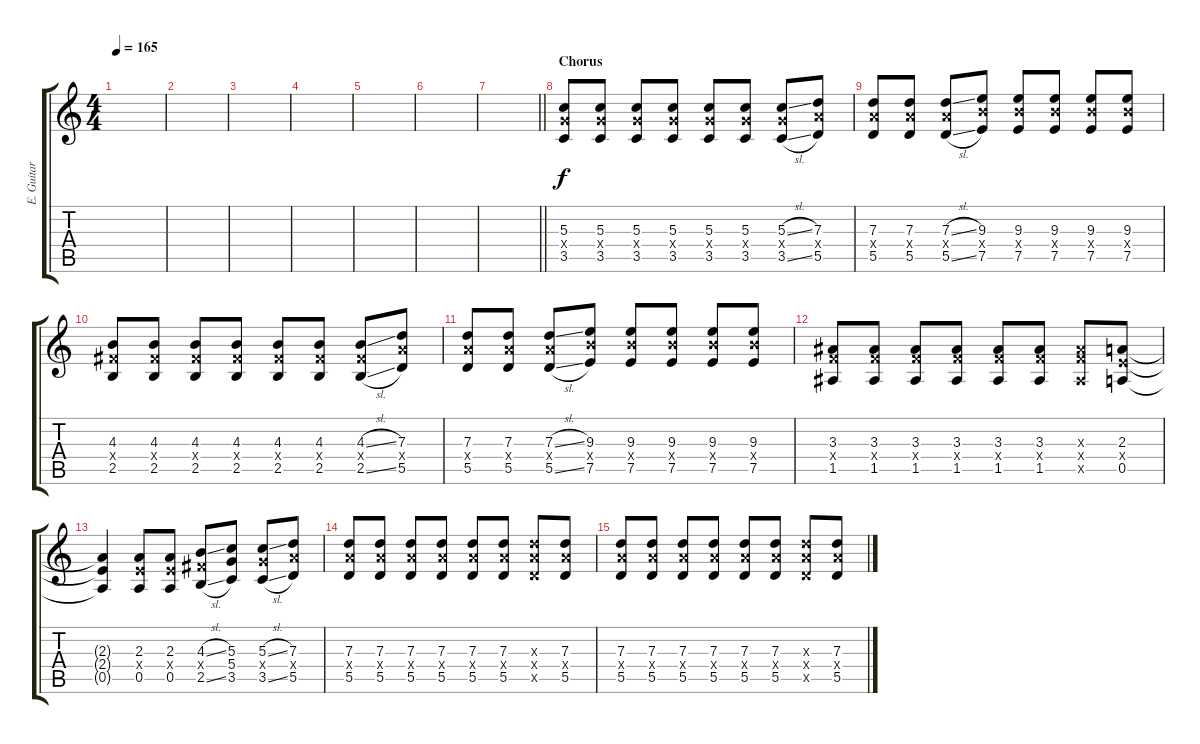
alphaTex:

\track ("E. Guitar I" "E. Guitar ") {instrument distortionguitar}
\staff {score tabs}
\tuning (E4 B3 G3 D3 A2 E2) {hide}
\ts (4 4)
\tempo 165
\clef g2
\ks c
|
|
|
|
|
|
\barLineRight lightlight
|
\section ("" "Chorus")
(5.3 5.4{x} 3.5).8 (5.3 5.4{x} 3.5).8 (5.3 5.4{x} 3.5).8 (5.3 5.4{x} 3.5).8 (5.3 5.4{x} 3.5).8 (5.3 5.4{x} 3.5).8 (5.3{sl} 5.4{x} 3.5{sl}).8 (7.3 7.4{x} 5.5).8 |
(7.3 7.4{x} 5.5).8 (7.3 7.4{x} 5.5).8 (7.3{sl} 7.4{x} 5.5{sl}).8 (9.3 9.4{x} 7.5).8 (9.3 9.4{x} 7.5).8 (9.3 9.4{x} 7.5).8 (9.3 9.4{x} 7.5).8 (9.3 9.4{x} 7.5).8 |
(4.3 4.4{x} 2.5).8 (4.3 4.4{x} 2.5).8 (4.3 4.4{x} 2.5).8 (4.3 4.4{x} 2.5).8 (4.3 4.4{x} 2.5).8 (4.3 4.4{x} 2.5).8 (4.3{sl} 4.4{x} 2.5{sl}).8 (7.3 7.4{x} 5.5).8 |
(7.3 7.4{x} 5.5).8 (7.3 7.4{x} 5.5).8 (7.3{sl} 7.4{x} 5.5{sl}).8 (9.3 9.4{x} 7.5).8 (9.3 9.4{x} 7.5).8 (9.3 9.4{x} 7.5).8 (9.3 9.4{x} 7.5).8 (9.3 9.4{x} 7.5).8 |
(3.3 3.4{x} 1.5).8 (3.3 3.4{x} 1.5).8 (3.3 3.4{x} 1.5).8 (3.3 3.4{x} 1.5).8 (3.3 3.4{x} 1.5).8 (3.3 3.4{x} 1.5).8 (3.3{x} 3.4{x} 1.5{x}).8 (2.3 2.4{x} 0.5).8 |
(2.3{t} 2.4{t} 0.5{t}).4 (2.3 2.4{x} 0.5).8 (2.3 2.4{x} 0.5).8 (4.3{sl} 4.4{x} 2.5{sl}).8 (5.3 5.4 3.5).8 (5.3{sl} 5.4{x} 3.5{sl}).8 (7.3 7.4{x} 5.5).8 |
(7.3 7.4{x} 5.5).8 (7.3 7.4{x} 5.5).8 (7.3 7.4{x} 5.5).8 (7.3 7.4{x} 5.5).8 (7.3 7.4{x} 5.5).8 (7.3 7.4{x} 5.5).8 (7.3{x} 7.4{x} 5.5{x}).8 (7.3 7.4{x} 5.5).8 |
(7.3 7.4{x} 5.5).8 (7.3 7.4{x} 5.5).8 (7.3 7.4{x} 5.5).8 (7.3 7.4{x} 5.5).8 (7.3 7.4{x} 5.5).8 (7.3 7.4{x} 5.5).8 (7.3{x} 7.4{x} 5.5{x}).8 (7.3 7.4{x} 5.5).8
